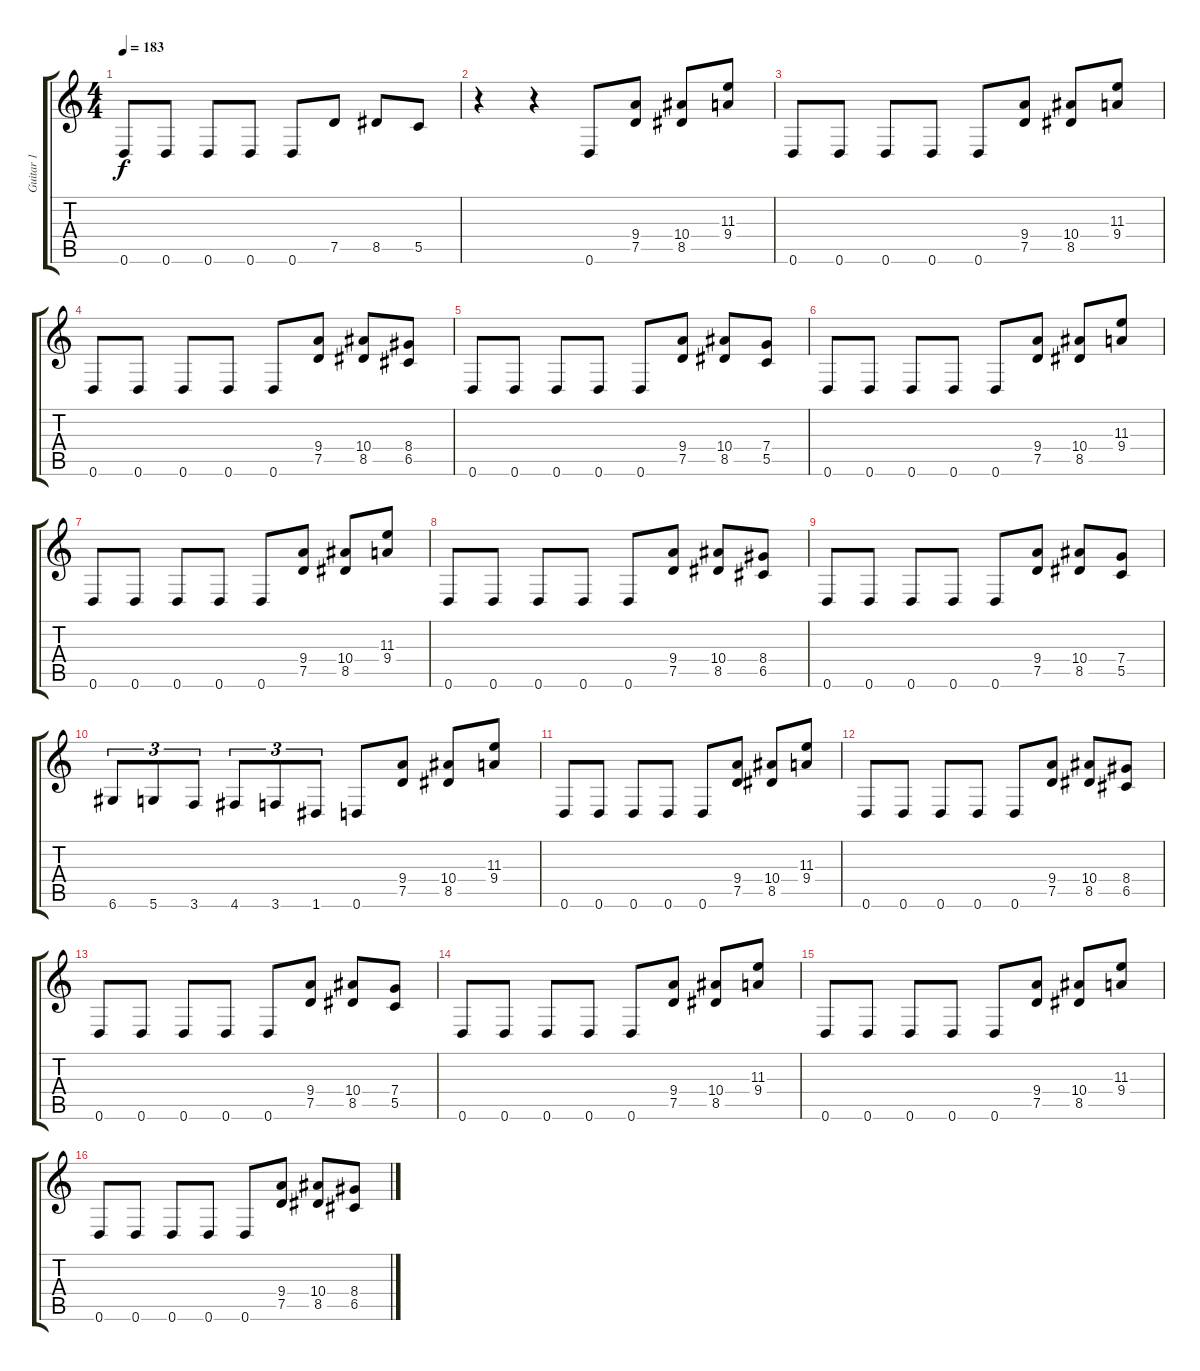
\track ("Guitar 1" "Guitar 1") {instrument distortionguitar}
\staff {score tabs}
\tuning (D4 A3 F3 C3 G2 D2) {hide}
\ts (4 4)
\tempo 183
\clef g2
\ks c
0.6.8{dy f} 0.6.8 0.6.8 0.6.8 0.6.8 7.5.8 8.5.8 5.5.8 |
r.4 r.4 0.6.8 (9.4 7.5).8 (10.4 8.5).8 (11.3 9.4).8 |
0.6.8 0.6.8 0.6.8 0.6.8 0.6.8 (9.4 7.5).8 (10.4 8.5).8 (11.3 9.4).8 |
0.6.8 0.6.8 0.6.8 0.6.8 0.6.8 (9.4 7.5).8 (10.4 8.5).8 (8.4 6.5).8 |
0.6.8 0.6.8 0.6.8 0.6.8 0.6.8 (9.4 7.5).8 (10.4 8.5).8 (7.4 5.5).8 |
0.6.8 0.6.8 0.6.8 0.6.8 0.6.8 (9.4 7.5).8 (10.4 8.5).8 (11.3 9.4).8 |
0.6.8 0.6.8 0.6.8 0.6.8 0.6.8 (9.4 7.5).8 (10.4 8.5).8 (11.3 9.4).8 |
0.6.8 0.6.8 0.6.8 0.6.8 0.6.8 (9.4 7.5).8 (10.4 8.5).8 (8.4 6.5).8 |
0.6.8 0.6.8 0.6.8 0.6.8 0.6.8 (9.4 7.5).8 (10.4 8.5).8 (7.4 5.5).8 |
6.6.8{tu (3 2)} 5.6.8{tu (3 2)} 3.6.8{tu (3 2)} 4.6.8{tu (3 2)} 3.6.8{tu (3 2)} 1.6.8{tu (3 2)} 0.6.8 (9.4 7.5).8 (10.4 8.5).8 (11.3 9.4).8 |
0.6.8 0.6.8 0.6.8 0.6.8 0.6.8 (9.4 7.5).8 (10.4 8.5).8 (11.3 9.4).8 |
0.6.8 0.6.8 0.6.8 0.6.8 0.6.8 (9.4 7.5).8 (10.4 8.5).8 (8.4 6.5).8 |
0.6.8 0.6.8 0.6.8 0.6.8 0.6.8 (9.4 7.5).8 (10.4 8.5).8 (7.4 5.5).8 |
0.6.8 0.6.8 0.6.8 0.6.8 0.6.8 (9.4 7.5).8 (10.4 8.5).8 (11.3 9.4).8 |
0.6.8 0.6.8 0.6.8 0.6.8 0.6.8 (9.4 7.5).8 (10.4 8.5).8 (11.3 9.4).8 |
0.6.8 0.6.8 0.6.8 0.6.8 0.6.8 (9.4 7.5).8 (10.4 8.5).8 (8.4 6.5).8
